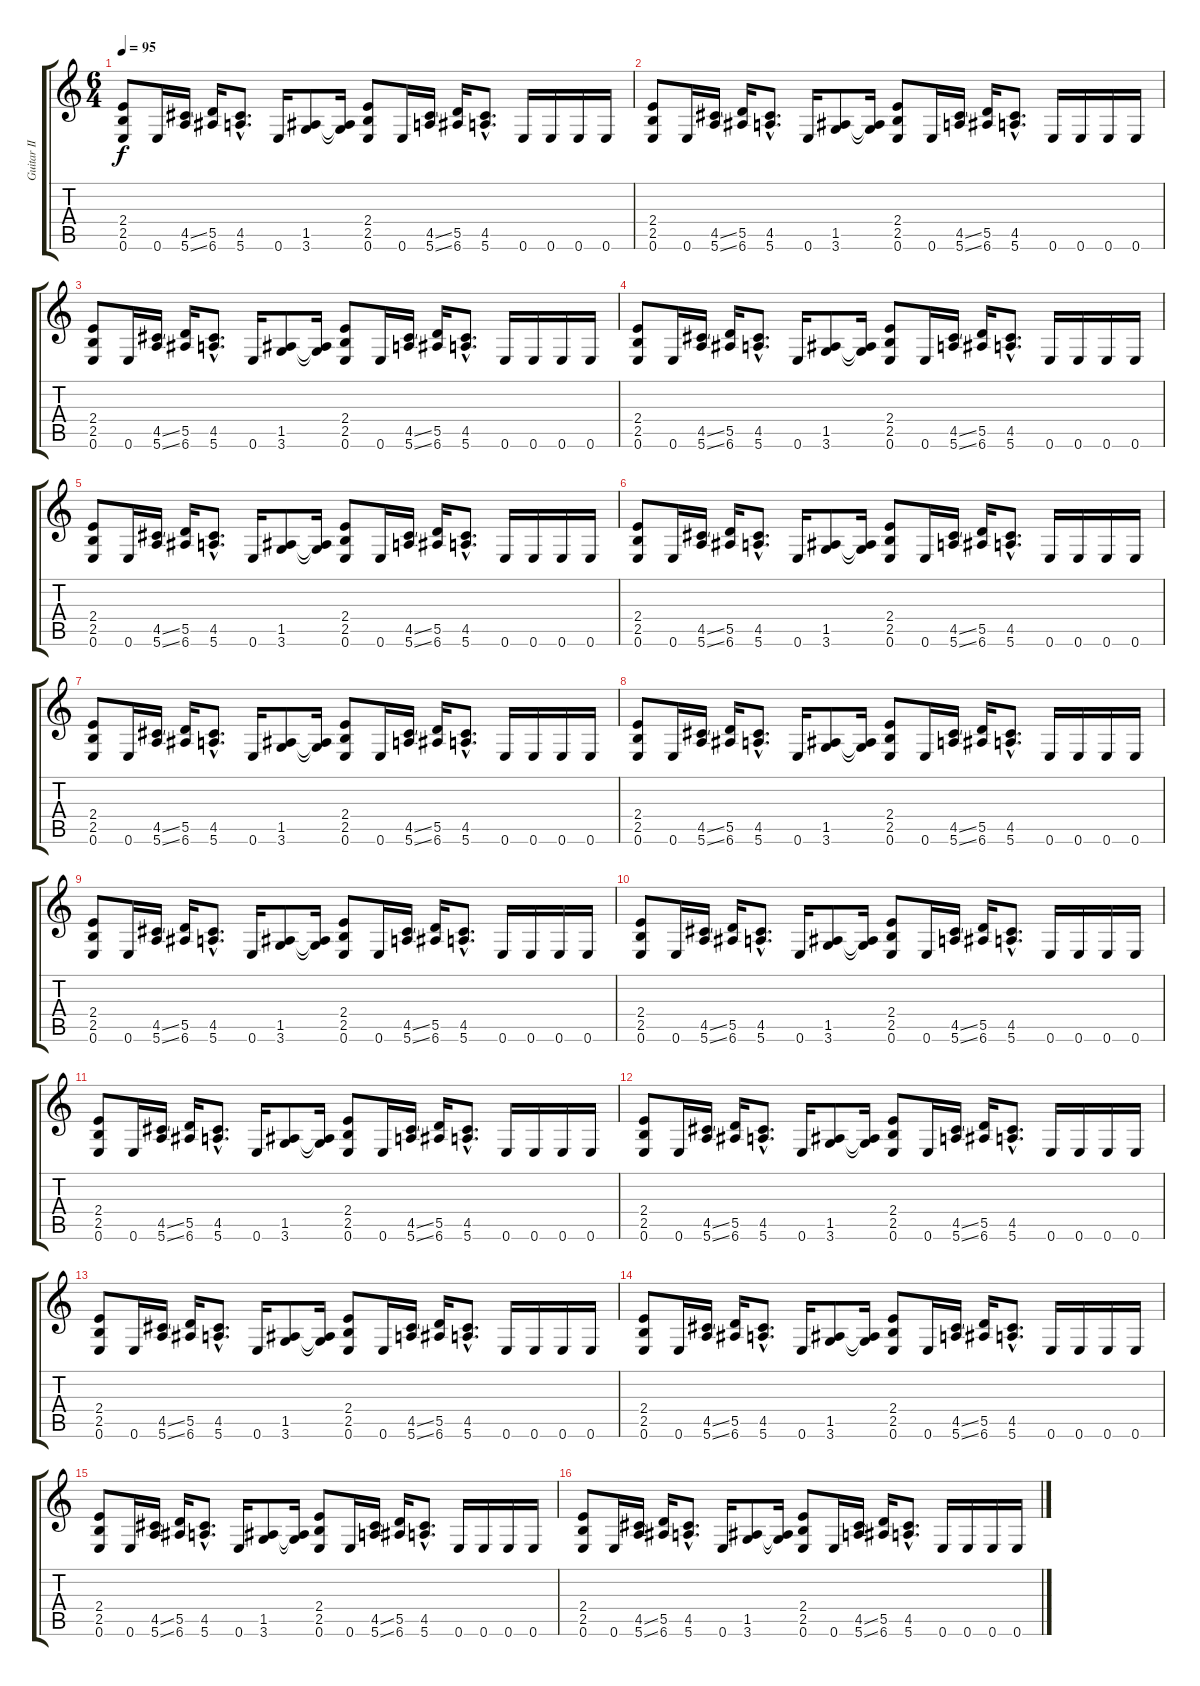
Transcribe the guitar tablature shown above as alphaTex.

\track ("Guitar II" "Guitar II") {instrument distortionguitar}
\staff {score tabs}
\tuning (E4 B3 G3 D3 A2 E2) {hide}
\ts (6 4)
\tempo 95
\clef g2
\ks c
(2.4 2.5 0.6).8{dy f} 0.6.16 (4.5{ss} 5.6{ss}).16 (5.5 6.6).16 (4.5{hac} 5.6{hac}).8{d} 0.6.16 (1.5 3.6).8 (1.5{t} 3.6{t}).16 (2.4 2.5 0.6).8 0.6.16 (4.5{ss} 5.6{ss}).16 (5.5 6.6).16 (4.5{hac} 5.6{hac}).8{d} 0.6.16 0.6.16 0.6.16 0.6.16 |
(2.4 2.5 0.6).8 0.6.16 (4.5{ss} 5.6{ss}).16 (5.5 6.6).16 (4.5{hac} 5.6{hac}).8{d} 0.6.16 (1.5 3.6).8 (1.5{t} 3.6{t}).16 (2.4 2.5 0.6).8 0.6.16 (4.5{ss} 5.6{ss}).16 (5.5 6.6).16 (4.5{hac} 5.6{hac}).8{d} 0.6.16 0.6.16 0.6.16 0.6.16 |
(2.4 2.5 0.6).8 0.6.16 (4.5{ss} 5.6{ss}).16 (5.5 6.6).16 (4.5{hac} 5.6{hac}).8{d} 0.6.16 (1.5 3.6).8 (1.5{t} 3.6{t}).16 (2.4 2.5 0.6).8 0.6.16 (4.5{ss} 5.6{ss}).16 (5.5 6.6).16 (4.5{hac} 5.6{hac}).8{d} 0.6.16 0.6.16 0.6.16 0.6.16 |
(2.4 2.5 0.6).8 0.6.16 (4.5{ss} 5.6{ss}).16 (5.5 6.6).16 (4.5{hac} 5.6{hac}).8{d} 0.6.16 (1.5 3.6).8 (1.5{t} 3.6{t}).16 (2.4 2.5 0.6).8 0.6.16 (4.5{ss} 5.6{ss}).16 (5.5 6.6).16 (4.5{hac} 5.6{hac}).8{d} 0.6.16 0.6.16 0.6.16 0.6.16 |
(2.4 2.5 0.6).8 0.6.16 (4.5{ss} 5.6{ss}).16 (5.5 6.6).16 (4.5{hac} 5.6{hac}).8{d} 0.6.16 (1.5 3.6).8 (1.5{t} 3.6{t}).16 (2.4 2.5 0.6).8 0.6.16 (4.5{ss} 5.6{ss}).16 (5.5 6.6).16 (4.5{hac} 5.6{hac}).8{d} 0.6.16 0.6.16 0.6.16 0.6.16 |
(2.4 2.5 0.6).8 0.6.16 (4.5{ss} 5.6{ss}).16 (5.5 6.6).16 (4.5{hac} 5.6{hac}).8{d} 0.6.16 (1.5 3.6).8 (1.5{t} 3.6{t}).16 (2.4 2.5 0.6).8 0.6.16 (4.5{ss} 5.6{ss}).16 (5.5 6.6).16 (4.5{hac} 5.6{hac}).8{d} 0.6.16 0.6.16 0.6.16 0.6.16 |
(2.4 2.5 0.6).8 0.6.16 (4.5{ss} 5.6{ss}).16 (5.5 6.6).16 (4.5{hac} 5.6{hac}).8{d} 0.6.16 (1.5 3.6).8 (1.5{t} 3.6{t}).16 (2.4 2.5 0.6).8 0.6.16 (4.5{ss} 5.6{ss}).16 (5.5 6.6).16 (4.5{hac} 5.6{hac}).8{d} 0.6.16 0.6.16 0.6.16 0.6.16 |
(2.4 2.5 0.6).8 0.6.16 (4.5{ss} 5.6{ss}).16 (5.5 6.6).16 (4.5{hac} 5.6{hac}).8{d} 0.6.16 (1.5 3.6).8 (1.5{t} 3.6{t}).16 (2.4 2.5 0.6).8 0.6.16 (4.5{ss} 5.6{ss}).16 (5.5 6.6).16 (4.5{hac} 5.6{hac}).8{d} 0.6.16 0.6.16 0.6.16 0.6.16 |
(2.4 2.5 0.6).8 0.6.16 (4.5{ss} 5.6{ss}).16 (5.5 6.6).16 (4.5{hac} 5.6{hac}).8{d} 0.6.16 (1.5 3.6).8 (1.5{t} 3.6{t}).16 (2.4 2.5 0.6).8 0.6.16 (4.5{ss} 5.6{ss}).16 (5.5 6.6).16 (4.5{hac} 5.6{hac}).8{d} 0.6.16 0.6.16 0.6.16 0.6.16 |
(2.4 2.5 0.6).8 0.6.16 (4.5{ss} 5.6{ss}).16 (5.5 6.6).16 (4.5{hac} 5.6{hac}).8{d} 0.6.16 (1.5 3.6).8 (1.5{t} 3.6{t}).16 (2.4 2.5 0.6).8 0.6.16 (4.5{ss} 5.6{ss}).16 (5.5 6.6).16 (4.5{hac} 5.6{hac}).8{d} 0.6.16 0.6.16 0.6.16 0.6.16 |
(2.4 2.5 0.6).8 0.6.16 (4.5{ss} 5.6{ss}).16 (5.5 6.6).16 (4.5{hac} 5.6{hac}).8{d} 0.6.16 (1.5 3.6).8 (1.5{t} 3.6{t}).16 (2.4 2.5 0.6).8 0.6.16 (4.5{ss} 5.6{ss}).16 (5.5 6.6).16 (4.5{hac} 5.6{hac}).8{d} 0.6.16 0.6.16 0.6.16 0.6.16 |
(2.4 2.5 0.6).8 0.6.16 (4.5{ss} 5.6{ss}).16 (5.5 6.6).16 (4.5{hac} 5.6{hac}).8{d} 0.6.16 (1.5 3.6).8 (1.5{t} 3.6{t}).16 (2.4 2.5 0.6).8 0.6.16 (4.5{ss} 5.6{ss}).16 (5.5 6.6).16 (4.5{hac} 5.6{hac}).8{d} 0.6.16 0.6.16 0.6.16 0.6.16 |
(2.4 2.5 0.6).8 0.6.16 (4.5{ss} 5.6{ss}).16 (5.5 6.6).16 (4.5{hac} 5.6{hac}).8{d} 0.6.16 (1.5 3.6).8 (1.5{t} 3.6{t}).16 (2.4 2.5 0.6).8 0.6.16 (4.5{ss} 5.6{ss}).16 (5.5 6.6).16 (4.5{hac} 5.6{hac}).8{d} 0.6.16 0.6.16 0.6.16 0.6.16 |
(2.4 2.5 0.6).8 0.6.16 (4.5{ss} 5.6{ss}).16 (5.5 6.6).16 (4.5{hac} 5.6{hac}).8{d} 0.6.16 (1.5 3.6).8 (1.5{t} 3.6{t}).16 (2.4 2.5 0.6).8 0.6.16 (4.5{ss} 5.6{ss}).16 (5.5 6.6).16 (4.5{hac} 5.6{hac}).8{d} 0.6.16 0.6.16 0.6.16 0.6.16 |
(2.4 2.5 0.6).8 0.6.16 (4.5{ss} 5.6{ss}).16 (5.5 6.6).16 (4.5{hac} 5.6{hac}).8{d} 0.6.16 (1.5 3.6).8 (1.5{t} 3.6{t}).16 (2.4 2.5 0.6).8 0.6.16 (4.5{ss} 5.6{ss}).16 (5.5 6.6).16 (4.5{hac} 5.6{hac}).8{d} 0.6.16 0.6.16 0.6.16 0.6.16 |
(2.4 2.5 0.6).8 0.6.16 (4.5{ss} 5.6{ss}).16 (5.5 6.6).16 (4.5{hac} 5.6{hac}).8{d} 0.6.16 (1.5 3.6).8 (1.5{t} 3.6{t}).16 (2.4 2.5 0.6).8 0.6.16 (4.5{ss} 5.6{ss}).16 (5.5 6.6).16 (4.5{hac} 5.6{hac}).8{d} 0.6.16 0.6.16 0.6.16 0.6.16
